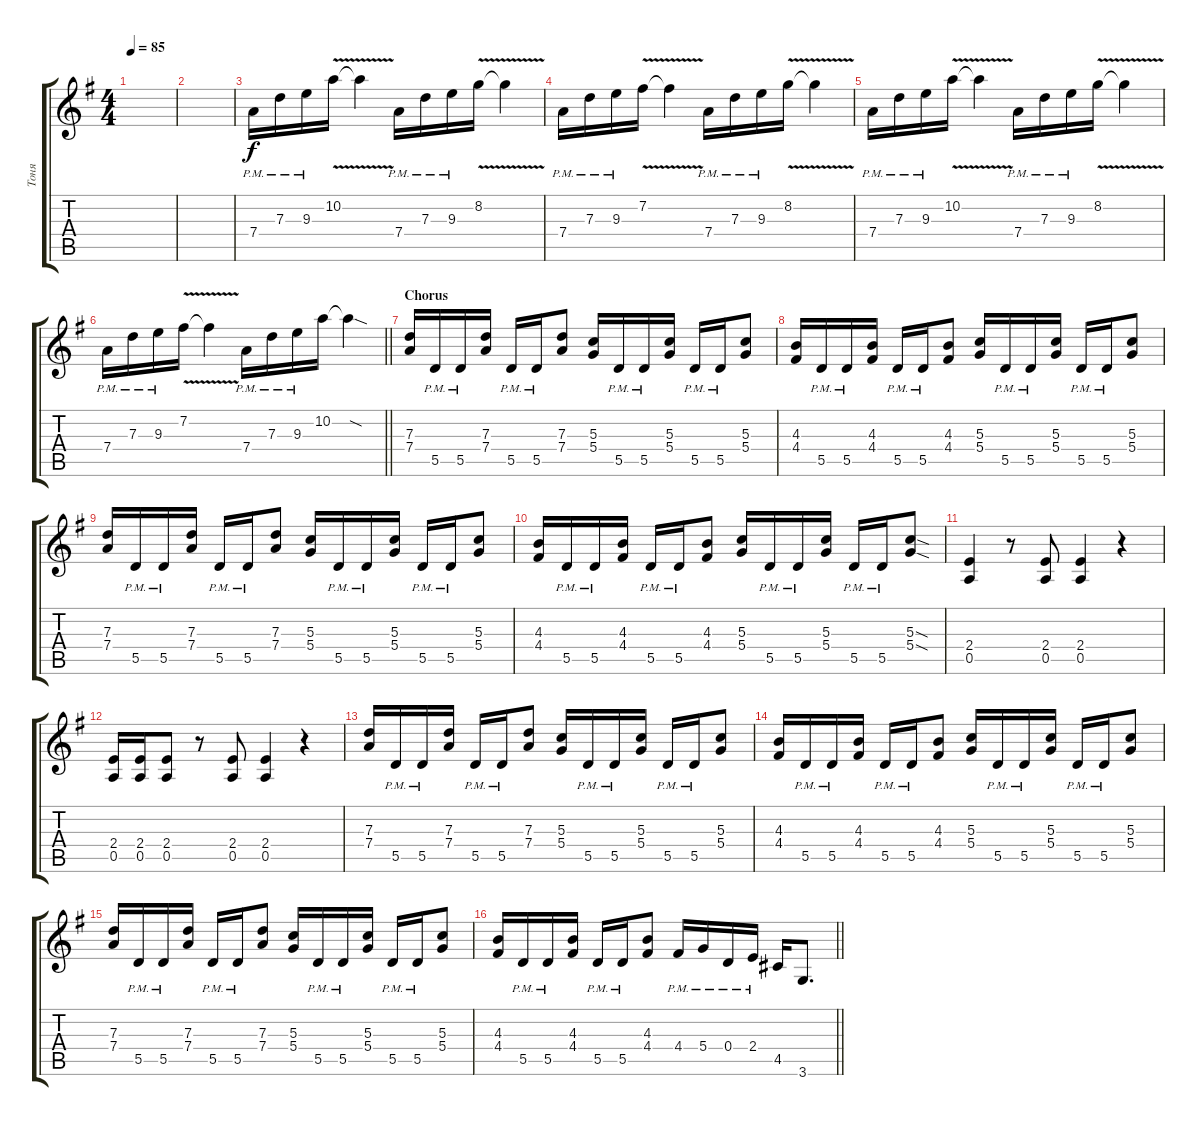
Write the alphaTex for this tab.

\track ("Тоня" "Тоня") {instrument distortionguitar}
\staff {score tabs}
\tuning (E4 B3 G3 D3 A2 E2) {hide}
\ts (4 4)
\tempo 85
\clef g2
\ks eminor
|
|
7.4{pm}.16 7.3{pm}.16 9.3{pm}.16 10.2{v}.16 10.2{t}.4 7.4{pm}.16 7.3{pm}.16 9.3{pm}.16 8.2{v}.16 8.2{t}.4 |
7.4{pm}.16 7.3{pm}.16 9.3{pm}.16 7.2{v}.16 7.2{t}.4 7.4{pm}.16 7.3{pm}.16 9.3{pm}.16 8.2{v}.16 8.2{t}.4 |
7.4{pm}.16 7.3{pm}.16 9.3{pm}.16 10.2{v}.16 10.2{t}.4 7.4{pm}.16 7.3{pm}.16 9.3{pm}.16 8.2{v}.16 8.2{t}.4 |
\barLineRight lightlight
7.4{pm}.16 7.3{pm}.16 9.3{pm}.16 7.2{v}.16 7.2{t}.4 7.4{pm}.16 7.3{pm}.16 9.3{pm}.16 10.2.16 10.2{sod t}.4 |
\section ("" "Chorus")
(7.3 7.4).16 5.5{pm}.16 5.5{pm}.16 (7.3 7.4).16 5.5{pm}.16 5.5{pm}.16 (7.3 7.4).8 (5.3 5.4).16 5.5{pm}.16 5.5{pm}.16 (5.3 5.4).16 5.5{pm}.16 5.5{pm}.16 (5.3 5.4).8 |
(4.3 4.4).16 5.5{pm}.16 5.5{pm}.16 (4.3 4.4).16 5.5{pm}.16 5.5{pm}.16 (4.3 4.4).8 (5.3 5.4).16 5.5{pm}.16 5.5{pm}.16 (5.3 5.4).16 5.5{pm}.16 5.5{pm}.16 (5.3 5.4).8 |
(7.3 7.4).16 5.5{pm}.16 5.5{pm}.16 (7.3 7.4).16 5.5{pm}.16 5.5{pm}.16 (7.3 7.4).8 (5.3 5.4).16 5.5{pm}.16 5.5{pm}.16 (5.3 5.4).16 5.5{pm}.16 5.5{pm}.16 (5.3 5.4).8 |
(4.3 4.4).16 5.5{pm}.16 5.5{pm}.16 (4.3 4.4).16 5.5{pm}.16 5.5{pm}.16 (4.3 4.4).8 (5.3 5.4).16 5.5{pm}.16 5.5{pm}.16 (5.3 5.4).16 5.5{pm}.16 5.5{pm}.16 (5.3{sod} 5.4{sod}).8 |
(2.4 0.5).4 r.8 (2.4 0.5).8 (2.4 0.5).4 r.4 |
(2.4 0.5).16 (2.4 0.5).16 (2.4 0.5).8 r.8 (2.4 0.5).8 (2.4 0.5).4 r.4 |
(7.3 7.4).16 5.5{pm}.16 5.5{pm}.16 (7.3 7.4).16 5.5{pm}.16 5.5{pm}.16 (7.3 7.4).8 (5.3 5.4).16 5.5{pm}.16 5.5{pm}.16 (5.3 5.4).16 5.5{pm}.16 5.5{pm}.16 (5.3 5.4).8 |
(4.3 4.4).16 5.5{pm}.16 5.5{pm}.16 (4.3 4.4).16 5.5{pm}.16 5.5{pm}.16 (4.3 4.4).8 (5.3 5.4).16 5.5{pm}.16 5.5{pm}.16 (5.3 5.4).16 5.5{pm}.16 5.5{pm}.16 (5.3 5.4).8 |
(7.3 7.4).16 5.5{pm}.16 5.5{pm}.16 (7.3 7.4).16 5.5{pm}.16 5.5{pm}.16 (7.3 7.4).8 (5.3 5.4).16 5.5{pm}.16 5.5{pm}.16 (5.3 5.4).16 5.5{pm}.16 5.5{pm}.16 (5.3 5.4).8 |
\barLineRight lightlight
(4.3 4.4).16 5.5{pm}.16 5.5{pm}.16 (4.3 4.4).16 5.5{pm}.16 5.5{pm}.16 (4.3 4.4).8 4.4{pm}.16 5.4{pm}.16 0.4{pm}.16 2.4{pm}.16 4.5.16 3.6.8{d}
